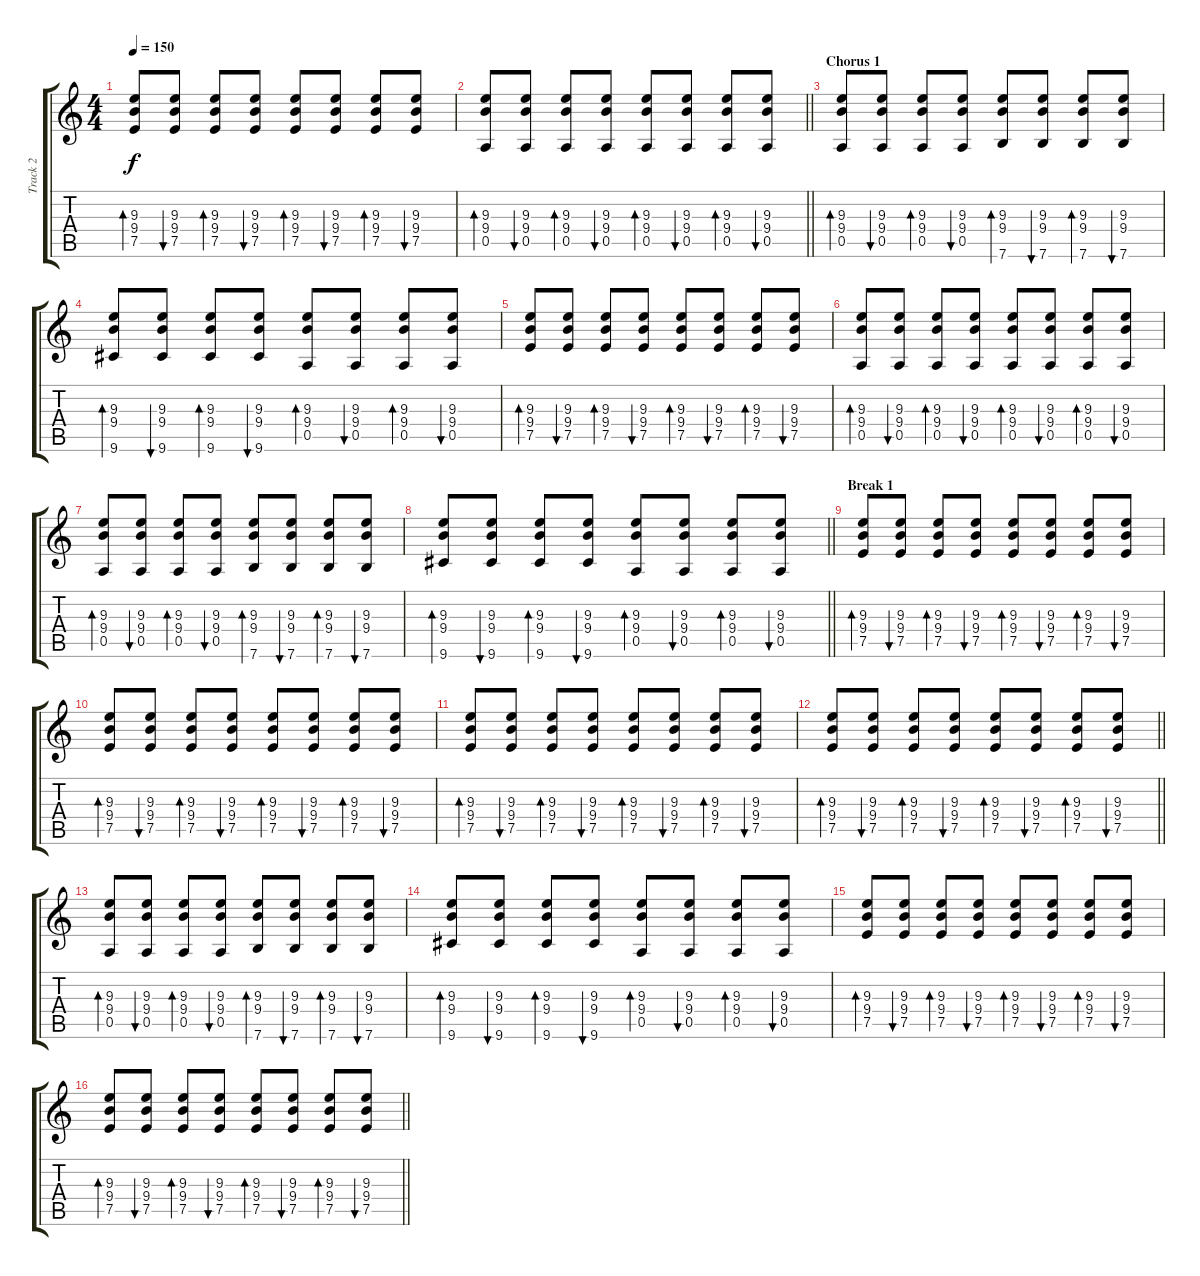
\track ("Track 2" "Track 2") {instrument acousticguitarsteel}
\staff {score tabs}
\tuning (E4 B3 G3 D3 A2 E2) {hide}
\ts (4 4)
\tempo 150
\clef g2
\ks c
(9.3 9.4 7.5).8{bd 120 dy f} (9.3 9.4 7.5).8{bu 120} (9.3 9.4 7.5).8{bd 120} (9.3 9.4 7.5).8{bu 120} (9.3 9.4 7.5).8{bd 120} (9.3 9.4 7.5).8{bu 120} (9.3 9.4 7.5).8{bd 120} (9.3 9.4 7.5).8{bu 120} |
\barLineRight lightlight
(9.3 9.4 0.5).8{bd 120} (9.3 9.4 0.5).8{bu 120} (9.3 9.4 0.5).8{bd 120} (9.3 9.4 0.5).8{bu 120} (9.3 9.4 0.5).8{bd 120} (9.3 9.4 0.5).8{bu 120} (9.3 9.4 0.5).8{bd 120} (9.3 9.4 0.5).8{bu 120} |
\section ("" "Chorus 1")
(9.3 9.4 0.5).8{bd 120} (9.3 9.4 0.5).8{bu 120} (9.3 9.4 0.5).8{bd 120} (9.3 9.4 0.5).8{bu 120} (9.3 9.4 7.6).8{bd 120} (9.3 9.4 7.6).8{bu 120} (9.3 9.4 7.6).8{bd 120} (9.3 9.4 7.6).8{bu 120} |
(9.3 9.4 9.6).8{bd 120} (9.3 9.4 9.6).8{bu 120} (9.3 9.4 9.6).8{bd 120} (9.3 9.4 9.6).8{bu 120} (9.3 9.4 0.5).8{bd 120} (9.3 9.4 0.5).8{bu 120} (9.3 9.4 0.5).8{bd 120} (9.3 9.4 0.5).8{bu 120} |
(9.3 9.4 7.5).8{bd 120} (9.3 9.4 7.5).8{bu 120} (9.3 9.4 7.5).8{bd 120} (9.3 9.4 7.5).8{bu 120} (9.3 9.4 7.5).8{bd 120} (9.3 9.4 7.5).8{bu 120} (9.3 9.4 7.5).8{bd 120} (9.3 9.4 7.5).8{bu 120} |
(9.3 9.4 0.5).8{bd 120} (9.3 9.4 0.5).8{bu 120} (9.3 9.4 0.5).8{bd 120} (9.3 9.4 0.5).8{bu 120} (9.3 9.4 0.5).8{bd 120} (9.3 9.4 0.5).8{bu 120} (9.3 9.4 0.5).8{bd 120} (9.3 9.4 0.5).8{bu 120} |
(9.3 9.4 0.5).8{bd 120} (9.3 9.4 0.5).8{bu 120} (9.3 9.4 0.5).8{bd 120} (9.3 9.4 0.5).8{bu 120} (9.3 9.4 7.6).8{bd 120} (9.3 9.4 7.6).8{bu 120} (9.3 9.4 7.6).8{bd 120} (9.3 9.4 7.6).8{bu 120} |
\barLineRight lightlight
(9.3 9.4 9.6).8{bd 120} (9.3 9.4 9.6).8{bu 120} (9.3 9.4 9.6).8{bd 120} (9.3 9.4 9.6).8{bu 120} (9.3 9.4 0.5).8{bd 120} (9.3 9.4 0.5).8{bu 120} (9.3 9.4 0.5).8{bd 120} (9.3 9.4 0.5).8{bu 120} |
\section ("" "Break 1")
(9.3 9.4 7.5).8{bd 120} (9.3 9.4 7.5).8{bu 120} (9.3 9.4 7.5).8{bd 120} (9.3 9.4 7.5).8{bu 120} (9.3 9.4 7.5).8{bd 120} (9.3 9.4 7.5).8{bu 120} (9.3 9.4 7.5).8{bd 120} (9.3 9.4 7.5).8{bu 120} |
(9.3 9.4 7.5).8{bd 120} (9.3 9.4 7.5).8{bu 120} (9.3 9.4 7.5).8{bd 120} (9.3 9.4 7.5).8{bu 120} (9.3 9.4 7.5).8{bd 120} (9.3 9.4 7.5).8{bu 120} (9.3 9.4 7.5).8{bd 120} (9.3 9.4 7.5).8{bu 120} |
(9.3 9.4 7.5).8{bd 120} (9.3 9.4 7.5).8{bu 120} (9.3 9.4 7.5).8{bd 120} (9.3 9.4 7.5).8{bu 120} (9.3 9.4 7.5).8{bd 120} (9.3 9.4 7.5).8{bu 120} (9.3 9.4 7.5).8{bd 120} (9.3 9.4 7.5).8{bu 120} |
\barLineRight lightlight
(9.3 9.4 7.5).8{bd 120} (9.3 9.4 7.5).8{bu 120} (9.3 9.4 7.5).8{bd 120} (9.3 9.4 7.5).8{bu 120} (9.3 9.4 7.5).8{bd 120} (9.3 9.4 7.5).8{bu 120} (9.3 9.4 7.5).8{bd 120} (9.3 9.4 7.5).8{bu 120} |
(9.3 9.4 0.5).8{bd 120} (9.3 9.4 0.5).8{bu 120} (9.3 9.4 0.5).8{bd 120} (9.3 9.4 0.5).8{bu 120} (9.3 9.4 7.6).8{bd 120} (9.3 9.4 7.6).8{bu 120} (9.3 9.4 7.6).8{bd 120} (9.3 9.4 7.6).8{bu 120} |
(9.3 9.4 9.6).8{bd 120} (9.3 9.4 9.6).8{bu 120} (9.3 9.4 9.6).8{bd 120} (9.3 9.4 9.6).8{bu 120} (9.3 9.4 0.5).8{bd 120} (9.3 9.4 0.5).8{bu 120} (9.3 9.4 0.5).8{bd 120} (9.3 9.4 0.5).8{bu 120} |
(9.3 9.4 7.5).8{bd 120} (9.3 9.4 7.5).8{bu 120} (9.3 9.4 7.5).8{bd 120} (9.3 9.4 7.5).8{bu 120} (9.3 9.4 7.5).8{bd 120} (9.3 9.4 7.5).8{bu 120} (9.3 9.4 7.5).8{bd 120} (9.3 9.4 7.5).8{bu 120} |
\barLineRight lightlight
(9.3 9.4 7.5).8{bd 120} (9.3 9.4 7.5).8{bu 120} (9.3 9.4 7.5).8{bd 120} (9.3 9.4 7.5).8{bu 120} (9.3 9.4 7.5).8{bd 120} (9.3 9.4 7.5).8{bu 120} (9.3 9.4 7.5).8{bd 120} (9.3 9.4 7.5).8{bu 120}
